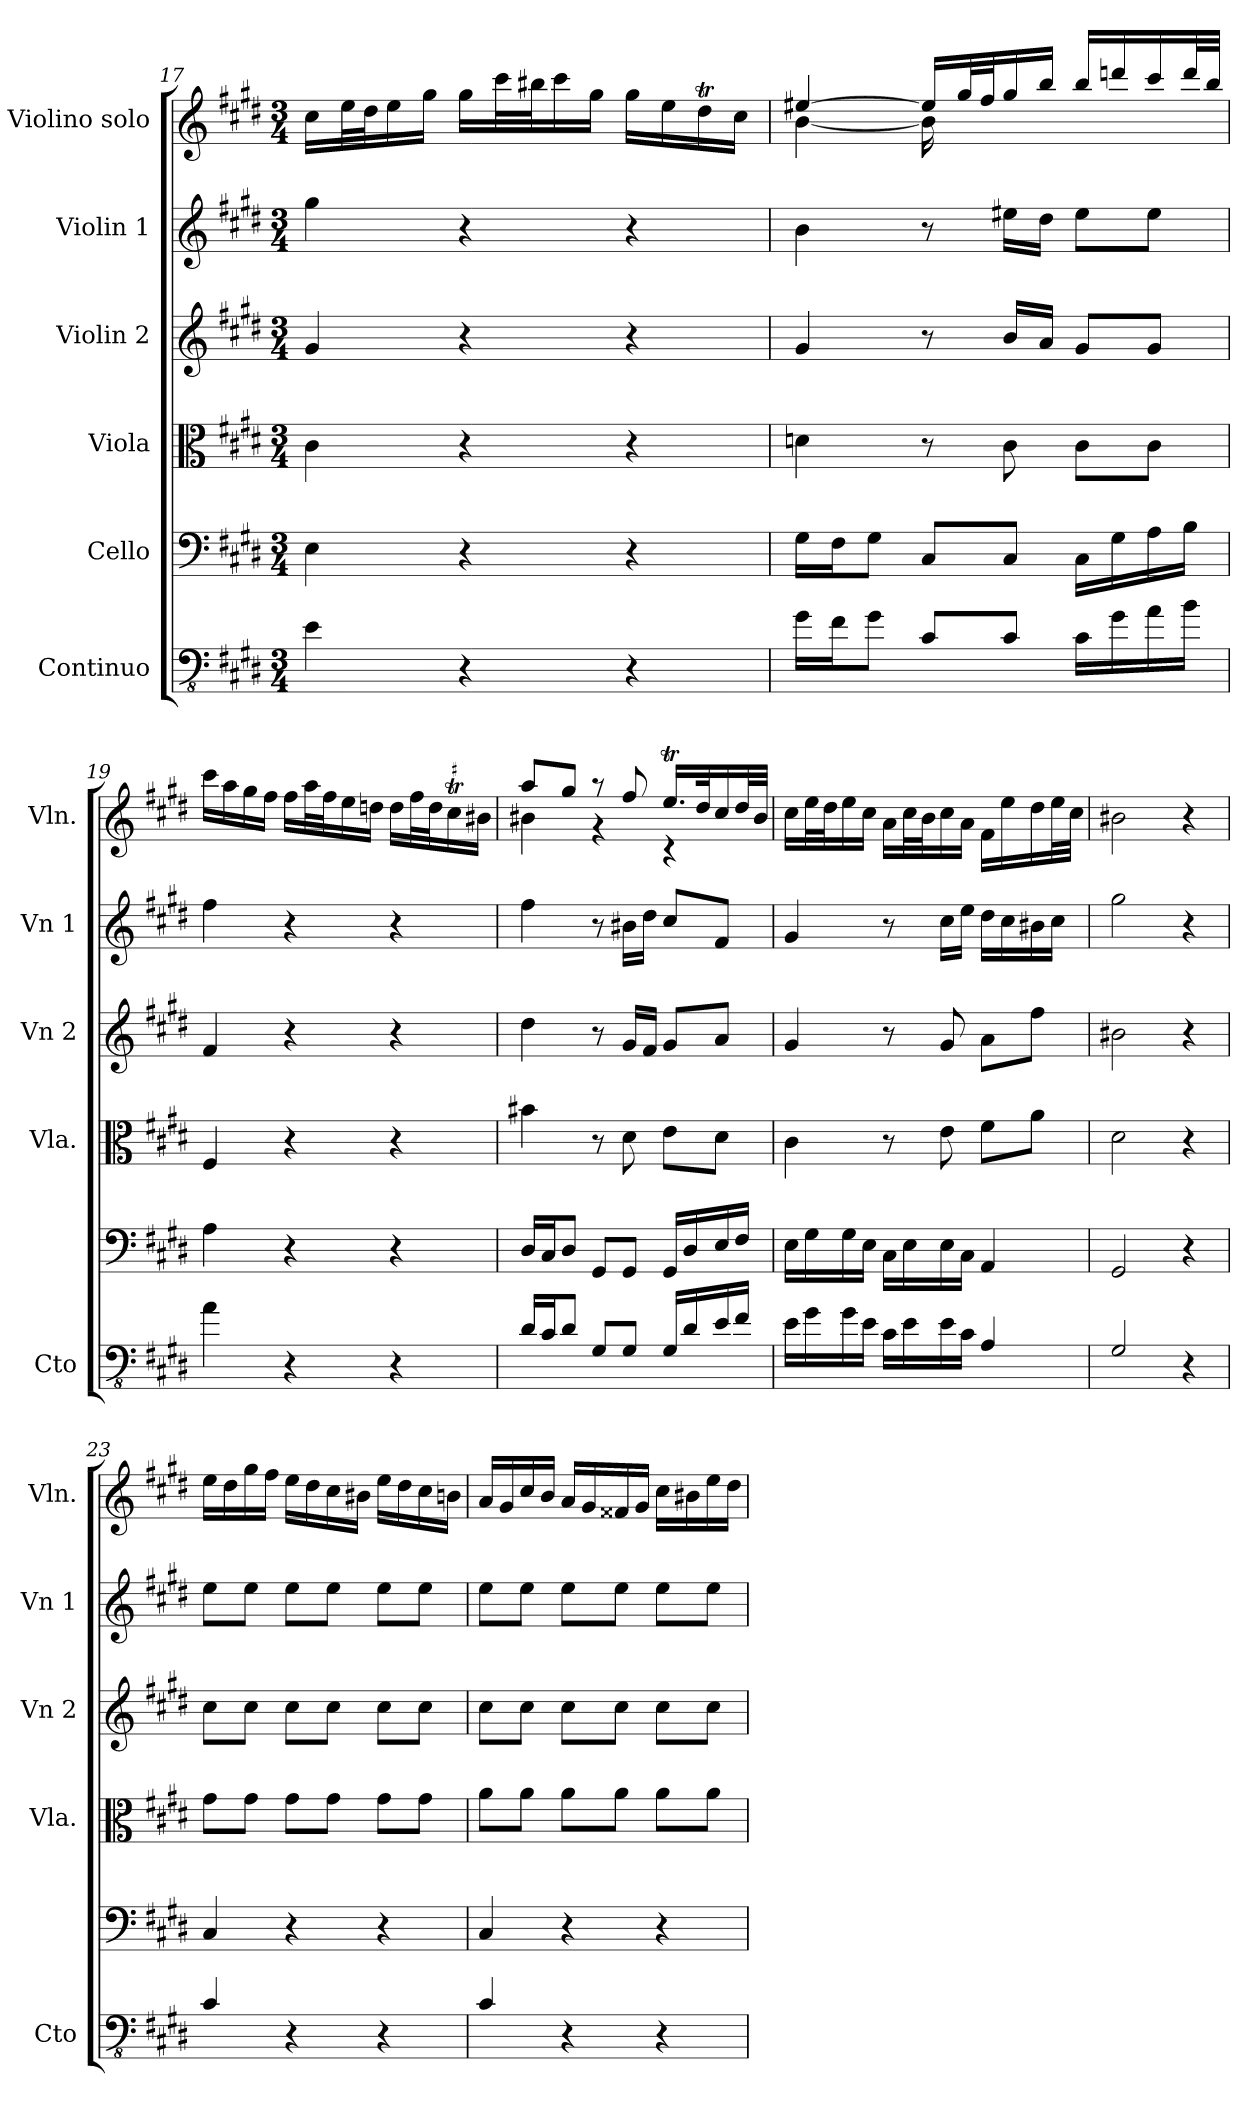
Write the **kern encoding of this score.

**kern	**kern	**kern	**kern	**kern	**kern
*part6	*part5	*part4	*part3	*part2	*part1
*staff6	*staff5	*staff4	*staff3	*staff2	*staff1
*I"Continuo	*I"Cello	*I"Viola	*I"Violin 2	*I"Violin 1	*I"Violino solo
*I'Cto	*	*I'Vla.	*I'Vn 2	*I'Vn 1	*I'Vln.
!!LO:PB:g=z
*clefFv4	*clefF4	*clefC3	*clefG2	*clefG2	*clefG2
*ITrd7c12	*	*	*	*	*
*k[f#c#g#d#]	*k[f#c#g#d#]	*k[f#c#g#d#]	*k[f#c#g#d#]	*k[f#c#g#d#]	*k[f#c#g#d#]
*M3/4	*M3/4	*M3/4	*M3/4	*M3/4	*M3/4
=17	=17	=17	=17	=17	=17
4EE\	4E\	4c#\	4g#/	4gg#\	16cc#\LL
.	.	.	.	.	32ee\L
.	.	.	.	.	32dd#\J
.	.	.	.	.	16ee\
.	.	.	.	.	16gg#\JJ
4r	4r	4r	4r	4r	16gg#\LL
.	.	.	.	.	32ccc#\L
.	.	.	.	.	32bb#X\J
.	.	.	.	.	16ccc#\
.	.	.	.	.	16gg#\JJ
4r	4r	4r	4r	4r	16gg#\LL
.	.	.	.	.	16ee\
.	.	.	.	.	16dd#t\
.	.	.	.	.	16cc#\JJ
=18	=18	=18	=18	=18	=18
*	*	*	*	*	*^
16GG#\LL	16G#\LL	4dn\	4g#/	4b\	[4ee#X/	[4b\
16FF#\J	16F#\J	.	.	.	.	.
8GG#\J	8G#\J	.	.	.	.	.
8CC#/L	8C#/L	8r	8r	8r	16ee#/LL]	16b\]
.	.	.	.	.	32gg#/L	4..ryy
.	.	.	.	.	32ff#/J	.
8CC#/J	8C#/J	8c#\	16b/LL	16ee#X\LL	16gg#/	.
.	.	.	16a/JJ	16dd#\JJ	16bb/JJ	.
16CC#\LL	16C#\LL	8c#\L	8g#/L	8ee#\L	16bb/LL	.
16GG#\	16G#\	.	.	.	16dddn/	.
16AA\	16A\	8c#\J	8g#/J	8ee#\J	16ccc#/	.
16BB\JJ	16B\JJ	.	.	.	32ddd/L	.
.	.	.	.	.	32bb/JJJ	.
*	*	*	*	*	*v	*v
!!LO:LB:g=z
=19	=19	=19	=19	=19	=19
4AA\	4A\	4F#/	4f#/	4ff#\	16ccc#\LL
.	.	.	.	.	16aa\
.	.	.	.	.	16gg#\
.	.	.	.	.	16ff#\JJ
4r	4r	4r	4r	4r	16ff#\LL
.	.	.	.	.	32aa\L
.	.	.	.	.	32ff#\J
.	.	.	.	.	16ee\
.	.	.	.	.	16ddn\JJ
4r	4r	4r	4r	4r	16dd\LL
.	.	.	.	.	32ff#\L
.	.	.	.	.	32dd\J
.	.	.	.	.	16cc#T\
.	.	.	.	.	16b#X\JJ
=20	=20	=20	=20	=20	=20
*	*	*	*	*	*^
16DD#/LL	16D#/LL	4b#X\	4dd#\	4ff#\	8aa/L	4b#X\
16CC#/J	16C#/J	.	.	.	.	.
8DD#/J	8D#/J	.	.	.	8gg#/J	.
8GGG#/L	8GG#/L	8r	8r	8r	8r	4r
8GGG#/J	8GG#/J	8d#\	16g#/LL	16b#X\LL	8ff#/	.
.	.	.	16f#/JJ	16dd#\JJ	.	.
16GGG#/LL	16GG#/LL	8e\L	8g#/L	8cc#/L	16.eeT/LL	4r
16DD#/	16D#/	.	.	.	.	.
.	.	.	.	.	32dd#/K	.
16EE/	16E/	8d#\J	8a/J	8f#/J	16cc#/	.
16FF#/JJ	16F#/JJ	.	.	.	32dd#/L	.
.	.	.	.	.	32b#/JJJ	.
*	*	*	*	*	*v	*v
!!LO:PB:g=z
=21	=21	=21	=21	=21	=21
16EE\LL	16E\LL	4c#\	4g#/	4g#/	16cc#\LL
16GG#\	16G#\	.	.	.	32ee\L
.	.	.	.	.	32dd#\J
16GG#\	16G#\	.	.	.	16ee\
16EE\JJ	16E\JJ	.	.	.	16cc#\JJ
16CC#\LL	16C#\LL	8r	8r	8r	16a\LL
16EE\	16E\	.	.	.	32cc#\L
.	.	.	.	.	32b\J
16EE\	16E\	8e\	8g#/	16cc#\LL	16cc#\
16CC#\JJ	16C#\JJ	.	.	16ee\JJ	16a\JJ
4AAA/	4AA/	8f#\L	8a\L	16dd#\LL	16f#\LL
.	.	.	.	16cc#\	16ee\
.	.	8a\J	8ff#\J	16b#X\	16dd#\
.	.	.	.	16cc#\JJ	32ee\L
.	.	.	.	.	32cc#\JJJ
=22	=22	=22	=22	=22	=22
2GGG#/	2GG#/	2d#\	2b#X\	2gg#\	2b#X\
4r	4r	4r	4r	4r	4r
=23	=23	=23	=23	=23	=23
4CC#/	4C#/	8g#\L	8cc#\L	8ee\L	16ee\LL
.	.	.	.	.	16dd#\
.	.	8g#\J	8cc#\J	8ee\J	16gg#\
.	.	.	.	.	16ff#\JJ
4r	4r	8g#\L	8cc#\L	8ee\L	16ee\LL
.	.	.	.	.	16dd#\
.	.	8g#\J	8cc#\J	8ee\J	16cc#\
.	.	.	.	.	16b#X\JJ
4r	4r	8g#\L	8cc#\L	8ee\L	16ee\LL
.	.	.	.	.	16dd#\
.	.	8g#\J	8cc#\J	8ee\J	16cc#\
.	.	.	.	.	16bn\JJ
!!LO:LB:g=z
=24	=24	=24	=24	=24	=24
4CC#/	4C#/	8a\L	8cc#\L	8ee\L	16a/LL
.	.	.	.	.	16g#/
.	.	8a\J	8cc#\J	8ee\J	16cc#/
.	.	.	.	.	16b/JJ
4r	4r	8a\L	8cc#\L	8ee\L	16a/LL
.	.	.	.	.	16g#/
.	.	8a\J	8cc#\J	8ee\J	16f##X/
.	.	.	.	.	16g#/JJ
4r	4r	8a\L	8cc#\L	8ee\L	16cc#\LL
.	.	.	.	.	16b#X\
.	.	8a\J	8cc#\J	8ee\J	16ee\
.	.	.	.	.	16dd#\JJ
=	=	=	=	=	=
*-	*-	*-	*-	*-	*-
